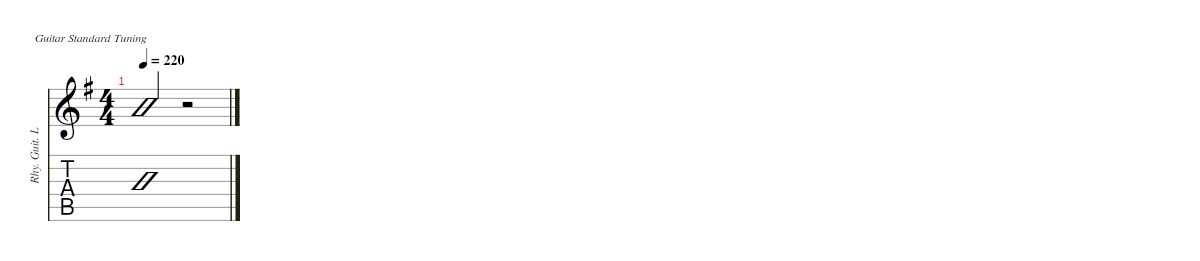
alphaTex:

\hideDynamics
\bracketExtendMode nobrackets
\multiBarRest
\otherSystemsTrackNameOrientation horizontal
\track ("Rhy. Guit. L" "Rhy. Guit. L") {multiBarRest instrument distortionguitar}
\staff {score tabs}
\tuning (E4 B3 G3 D3 A2 E2)
\ts (4 4)
\tempo 220
\clef g2
\scale
0.955586
\ks g
(3.1{acc forcenatural} 3.2{acc forcenatural} 0.3{acc forcenatural} 0.4{acc forcenatural} 2.5{acc forcenatural} 3.6{acc forcenatural}).2{dy f slashed beam Up} r.2{beam Up}
